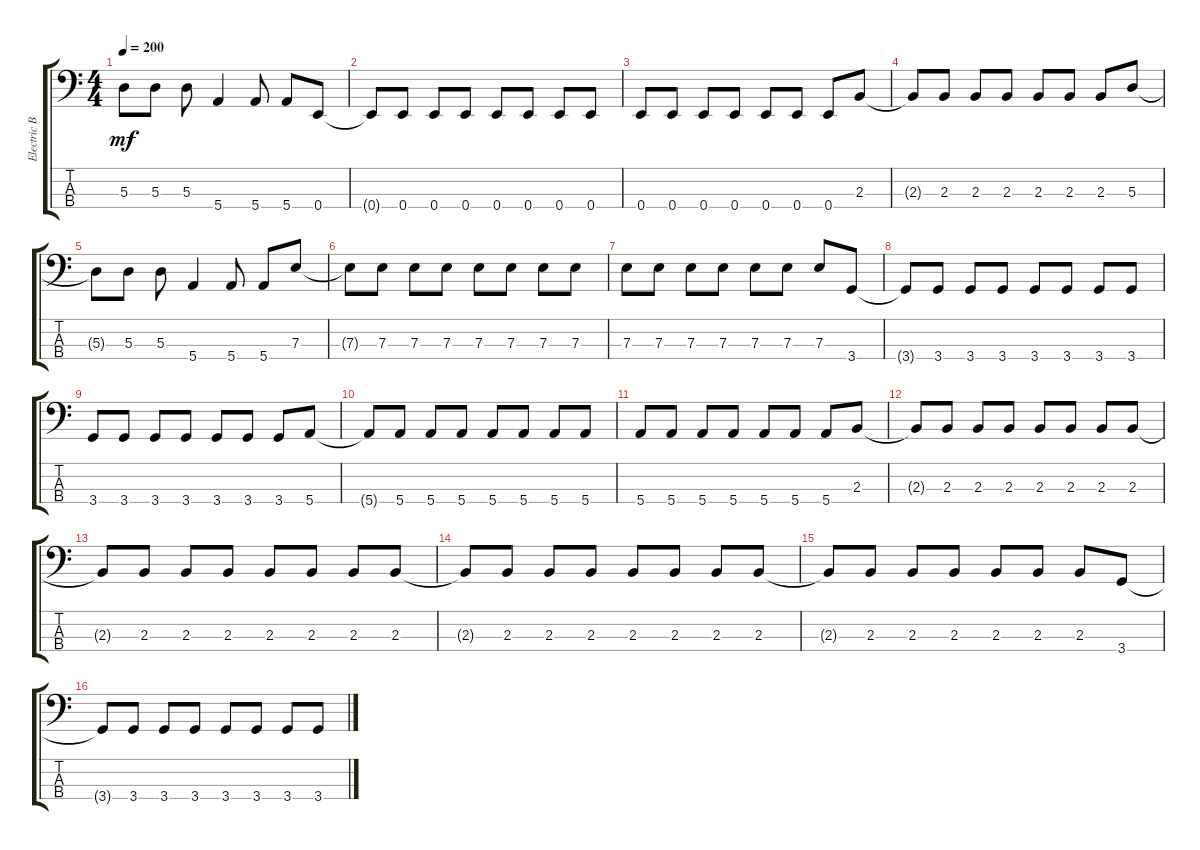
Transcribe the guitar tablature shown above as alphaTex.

\track ("Electric Bass" "Electric B") {instrument electricbassfinger}
\staff {score tabs}
\tuning (G2 D2 A1 E1) {hide}
\ts (4 4)
\tempo 200
\clef f4
\ks c
5.3{t}.8{dy mf} 5.3.8 5.3.8 5.4.4 5.4.8 5.4.8 0.4.8 |
0.4{t}.8 0.4.8 0.4.8 0.4.8 0.4.8 0.4.8 0.4.8 0.4.8 |
0.4.8 0.4.8 0.4.8 0.4.8 0.4.8 0.4.8 0.4.8 2.3.8 |
2.3{t}.8 2.3.8 2.3.8 2.3.8 2.3.8 2.3.8 2.3.8 5.3.8 |
5.3{t}.8 5.3.8 5.3.8 5.4.4 5.4.8 5.4.8 7.3.8 |
7.3{t}.8 7.3.8 7.3.8 7.3.8 7.3.8 7.3.8 7.3.8 7.3.8 |
7.3.8 7.3.8 7.3.8 7.3.8 7.3.8 7.3.8 7.3.8 3.4.8 |
3.4{t}.8 3.4.8 3.4.8 3.4.8 3.4.8 3.4.8 3.4.8 3.4.8 |
3.4.8 3.4.8 3.4.8 3.4.8 3.4.8 3.4.8 3.4.8 5.4.8 |
5.4{t}.8 5.4.8 5.4.8 5.4.8 5.4.8 5.4.8 5.4.8 5.4.8 |
5.4.8 5.4.8 5.4.8 5.4.8 5.4.8 5.4.8 5.4.8 2.3.8 |
2.3{t}.8 2.3.8 2.3.8 2.3.8 2.3.8 2.3.8 2.3.8 2.3.8 |
2.3{t}.8 2.3.8 2.3.8 2.3.8 2.3.8 2.3.8 2.3.8 2.3.8 |
2.3{t}.8 2.3.8 2.3.8 2.3.8 2.3.8 2.3.8 2.3.8 2.3.8 |
2.3{t}.8 2.3.8 2.3.8 2.3.8 2.3.8 2.3.8 2.3.8 3.4.8 |
3.4{t}.8 3.4.8 3.4.8 3.4.8 3.4.8 3.4.8 3.4.8 3.4.8
